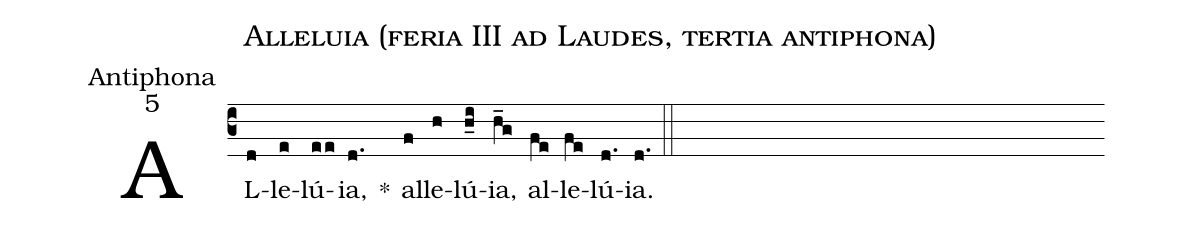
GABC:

name: Alleluia (feria III ad Laudes, tertia antiphona);
office-part: Antiphona;
mode: 5;
%%
(c3)
AL(d)le(e)lú(ee)ia,(d.) *()
al(f)le(h)lú(h_i)ia,(h_g) al(fe)le(fe)lú(d.)ia.(d.) (::)
